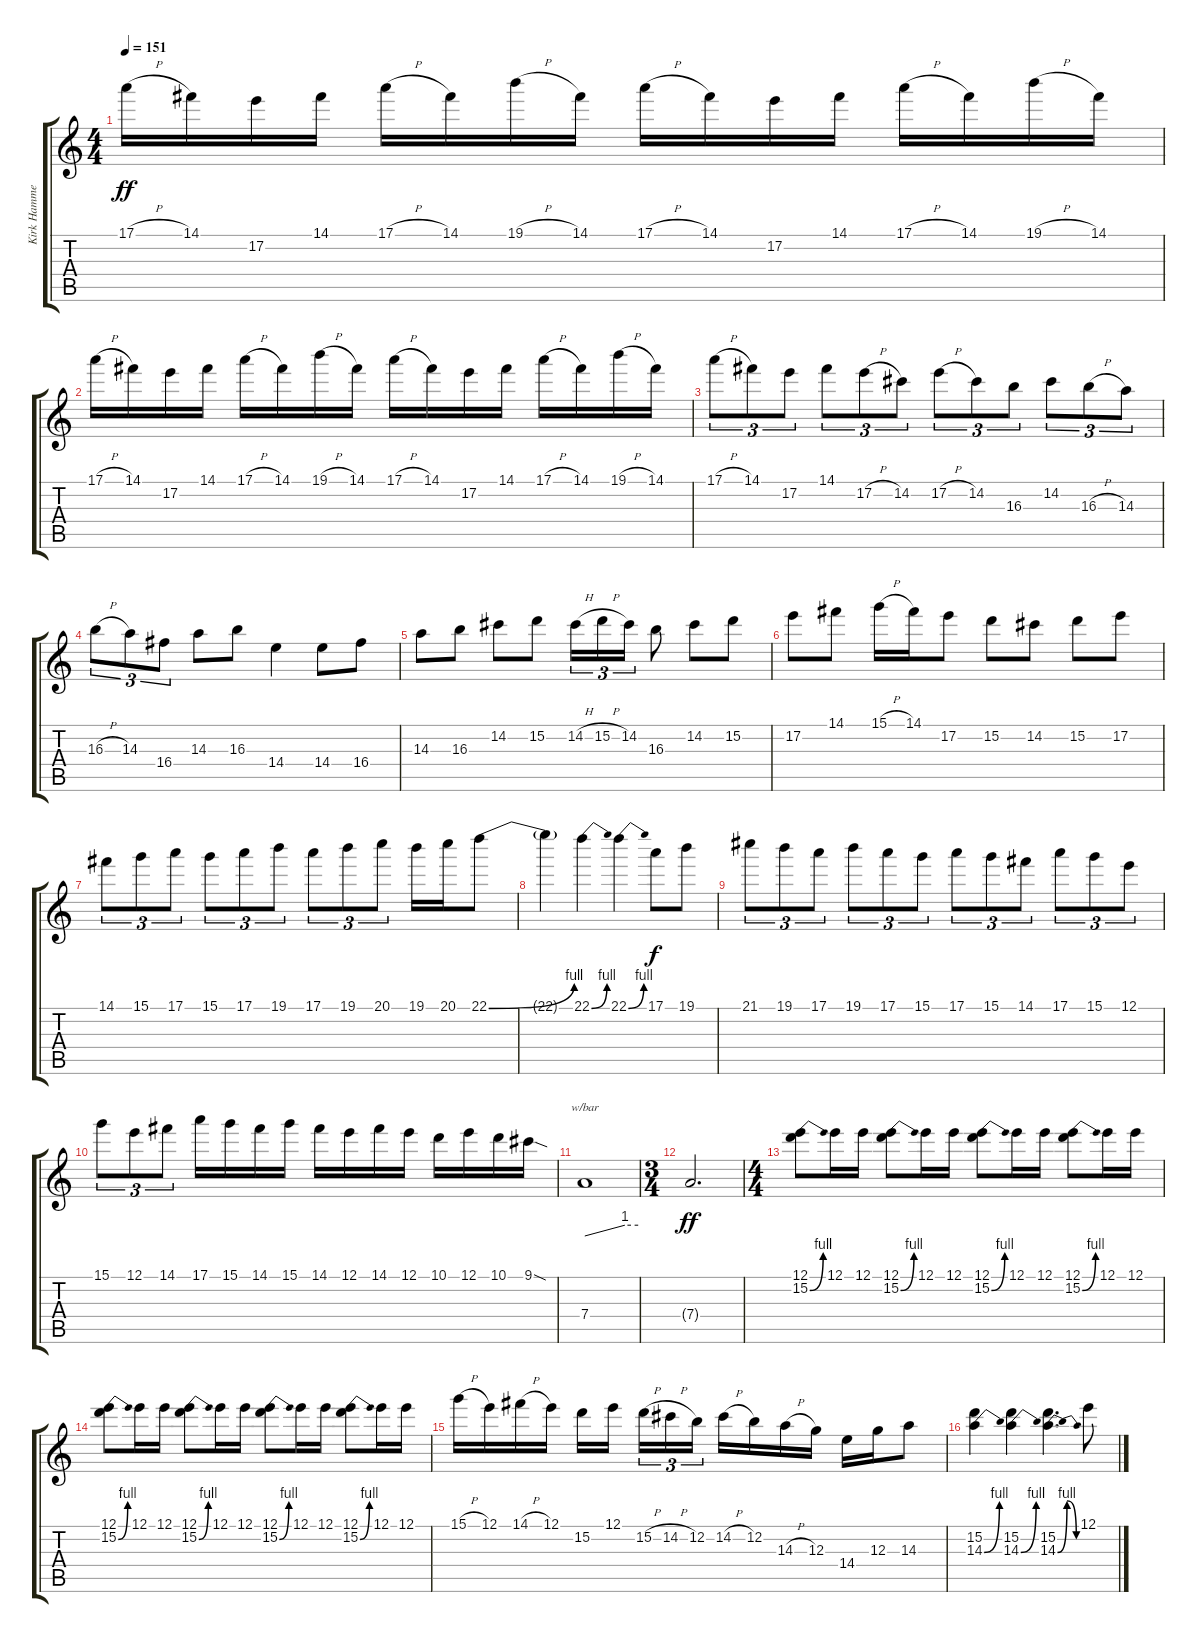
\track ("Kirk Hammet" "Kirk Hamme") {instrument distortionguitar}
\staff {score tabs}
\tuning (E4 B3 G3 D3 A2 E2) {hide}
\ts (4 4)
\tempo 151
\clef g2
\ks c
17.1{h}.16{dy ff} 14.1.16 17.2.16 14.1.16 17.1{h}.16 14.1.16 19.1{h}.16 14.1.16 17.1{h}.16 14.1.16 17.2.16 14.1.16 17.1{h}.16 14.1.16 19.1{h}.16 14.1.16 |
17.1{h}.16 14.1.16 17.2.16 14.1.16 17.1{h}.16 14.1.16 19.1{h}.16 14.1.16 17.1{h}.16 14.1.16 17.2.16 14.1.16 17.1{h}.16 14.1.16 19.1{h}.16 14.1.16 |
17.1{h}.8{tu (3 2)} 14.1.8{tu (3 2)} 17.2.8{tu (3 2)} 14.1.8{tu (3 2)} 17.2{h}.8{tu (3 2)} 14.2.8{tu (3 2)} 17.2{h}.8{tu (3 2)} 14.2.8{tu (3 2)} 16.3.8{tu (3 2)} 14.2.8{tu (3 2)} 16.3{h}.8{tu (3 2)} 14.3.8{tu (3 2)} |
16.3{h}.8{tu (3 2)} 14.3.8{tu (3 2)} 16.4.8{tu (3 2)} 14.3.8 16.3.8 14.4.4 14.4.8 16.4.8 |
14.3.8 16.3.8 14.2.8 15.2.8 14.2{h}.16{tu (3 2)} 15.2{h}.16{tu (3 2)} 14.2.16{tu (3 2)} 16.3.8 14.2.8 15.2.8 |
17.2.8 14.1.8 15.1{h}.16 14.1.16 17.2.8 15.2.8 14.2.8 15.2.8 17.2.8 |
14.1.8{tu (3 2)} 15.1.8{tu (3 2)} 17.1.8{tu (3 2)} 15.1.8{tu (3 2)} 17.1.8{tu (3 2)} 19.1.8{tu (3 2)} 17.1.8{tu (3 2)} 19.1.8{tu (3 2)} 20.1.8{tu (3 2)} 19.1.16 20.1.16 22.1{be (bend 0 0 60 4)}.8 |
22.1{t}.4 22.1{be (bend 0 0 60 4)}.4 22.1{be (bend 0 0 60 4)}.4 17.1.8{dy f volume 15 balance 8} 19.1.8 |
21.1.8{tu (3 2)} 19.1.8{tu (3 2)} 17.1.8{tu (3 2)} 19.1.8{tu (3 2)} 17.1.8{tu (3 2)} 15.1.8{tu (3 2)} 17.1.8{tu (3 2)} 15.1.8{tu (3 2)} 14.1.8{tu (3 2)} 17.1.8{tu (3 2)} 15.1.8{tu (3 2)} 12.1.8{tu (3 2)} |
15.1.8{tu (3 2)} 12.1.8{tu (3 2)} 14.1.8{tu (3 2)} 17.1.16 15.1.16 14.1.16 15.1.16 14.1.16 12.1.16 14.1.16 12.1.16 10.1.16 12.1.16 10.1.16 9.1{sod}.16 |
7.4.1{tbe (custom default 0 0 45 4 60 4) volume 14 balance 1} |
\ts (3 4)
7.4{t}.2{d dy ff} |
\ts (4 4)
(12.1 15.2{be (bend 0 0 60 4)}).8{volume 15 balance 8} 12.1.16 12.1.16 (12.1 15.2{be (bend 0 0 60 4)}).8 12.1.16 12.1.16 (12.1 15.2{be (bend 0 0 60 4)}).8 12.1.16 12.1.16 (12.1 15.2{be (bend 0 0 60 4)}).8 12.1.16 12.1.16 |
(12.1 15.2{be (bend 0 0 60 4)}).8 12.1.16 12.1.16 (12.1 15.2{be (bend 0 0 60 4)}).8 12.1.16 12.1.16 (12.1 15.2{be (bend 0 0 60 4)}).8 12.1.16 12.1.16 (12.1 15.2{be (bend 0 0 60 4)}).8 12.1.16 12.1.16 |
15.1{h}.16 12.1.16 14.1{h}.16 12.1.16 15.2.16 12.1.16{beam splitsecondary} 15.2{h}.16{tu (3 2)} 14.2{h}.16{tu (3 2)} 12.2.16{tu (3 2)} 14.2{h}.16 12.2.16 14.3{h}.16 12.3.16 14.4.16 12.3.16 14.3.8 |
(15.2 14.3{be (bend 0 0 60 4)}).4 (15.2 14.3{be (bend 0 0 60 4)}).4 (15.2 14.3{be (bendrelease 0 0 15 4 51 4 60 0)}).4{d} 12.1.8
